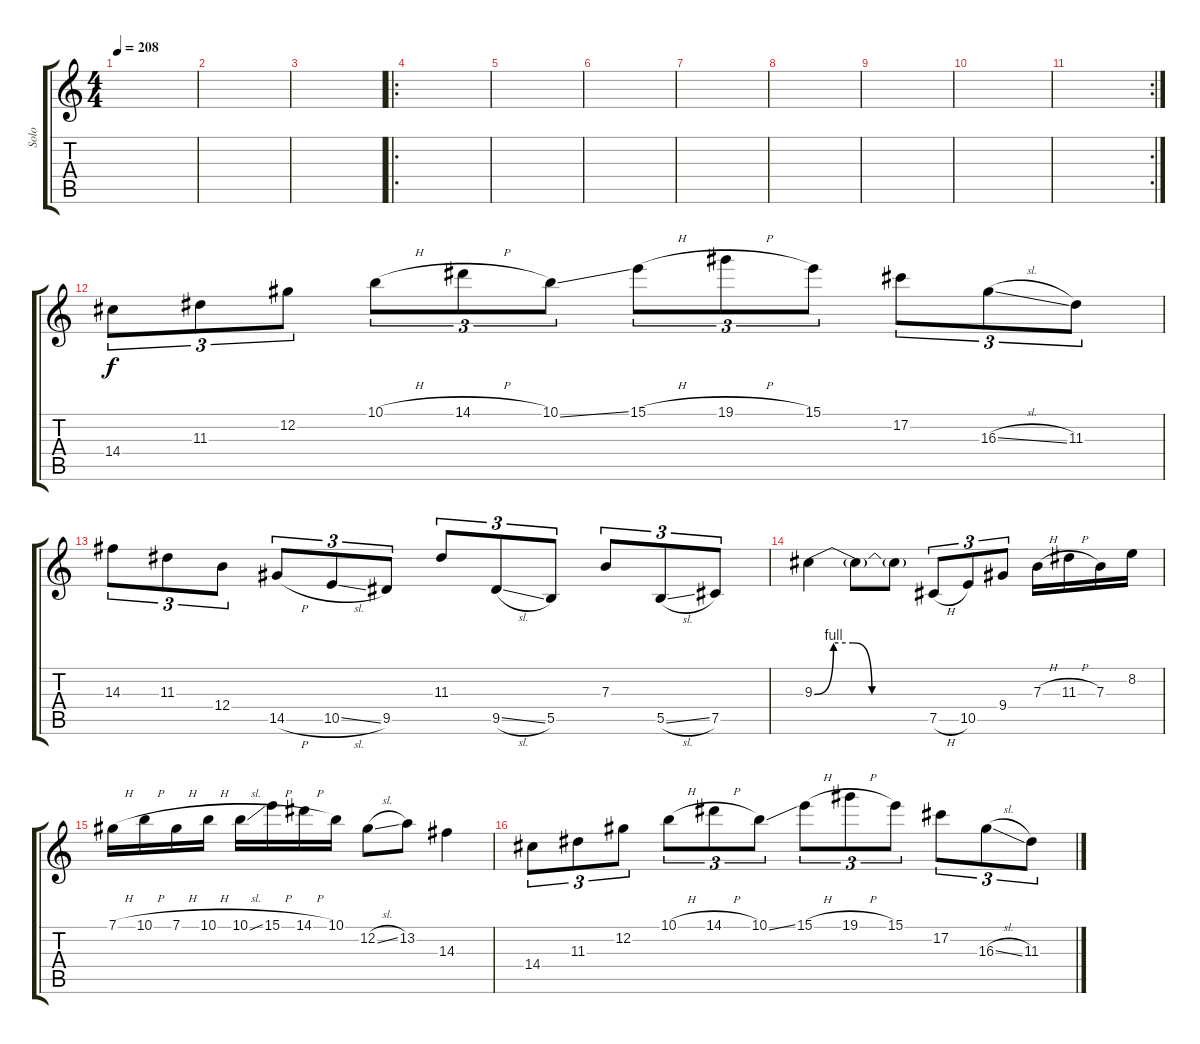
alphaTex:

\track ("Solo" "Solo") {instrument distortionguitar}
\staff {score tabs}
\tuning (Db4 Ab3 E3 B2 Gb2 Db2) {hide}
\ts (4 4)
\tempo 208
\clef g2
\ks c
|
|
|
\ro
|
|
|
|
|
|
|
\rc 2
|
14.4.8{tu (3 2)} 11.3.8{tu (3 2)} 12.2.8{tu (3 2)} 10.1{h}.8{tu (3 2)} 14.1{h}.8{tu (3 2)} 10.1{ss}.8{tu (3 2)} 15.1{h}.8{tu (3 2)} 19.1{h}.8{tu (3 2)} 15.1.8{tu (3 2)} 17.2.8{tu (3 2)} 16.3{sl}.8{tu (3 2)} 11.3.8{tu (3 2)} |
14.3.8{tu (3 2)} 11.3.8{tu (3 2)} 12.4.8{tu (3 2)} 14.5{h}.8{tu (3 2)} 10.5{sl}.8{tu (3 2)} 9.5.8{tu (3 2)} 11.3.8{tu (3 2)} 9.5{sl}.8{tu (3 2)} 5.5.8{tu (3 2)} 7.3.8{tu (3 2)} 5.5{sl}.8{tu (3 2)} 7.5.8{tu (3 2)} |
9.3{be (custom 0 0 10 4 20 4 30 0 60 0)}.4 9.3{t}.8 9.3{t}.8 7.5{h}.8{tu (3 2)} 10.5.8{tu (3 2)} 9.4.8{tu (3 2)} 7.3{h}.16 11.3{h}.16 7.3.16 8.2.16 |
7.1{h}.16 10.1{h}.16 7.1{h}.16 10.1{h}.16 10.1{sl}.16 15.1{h}.16 14.1{h}.16 10.1.16 12.2{sl}.8 13.2.8 14.3.4 |
14.4.8{tu (3 2)} 11.3.8{tu (3 2)} 12.2.8{tu (3 2)} 10.1{h}.8{tu (3 2)} 14.1{h}.8{tu (3 2)} 10.1{ss}.8{tu (3 2)} 15.1{h}.8{tu (3 2)} 19.1{h}.8{tu (3 2)} 15.1.8{tu (3 2)} 17.2.8{tu (3 2)} 16.3{sl}.8{tu (3 2)} 11.3.8{tu (3 2)}
